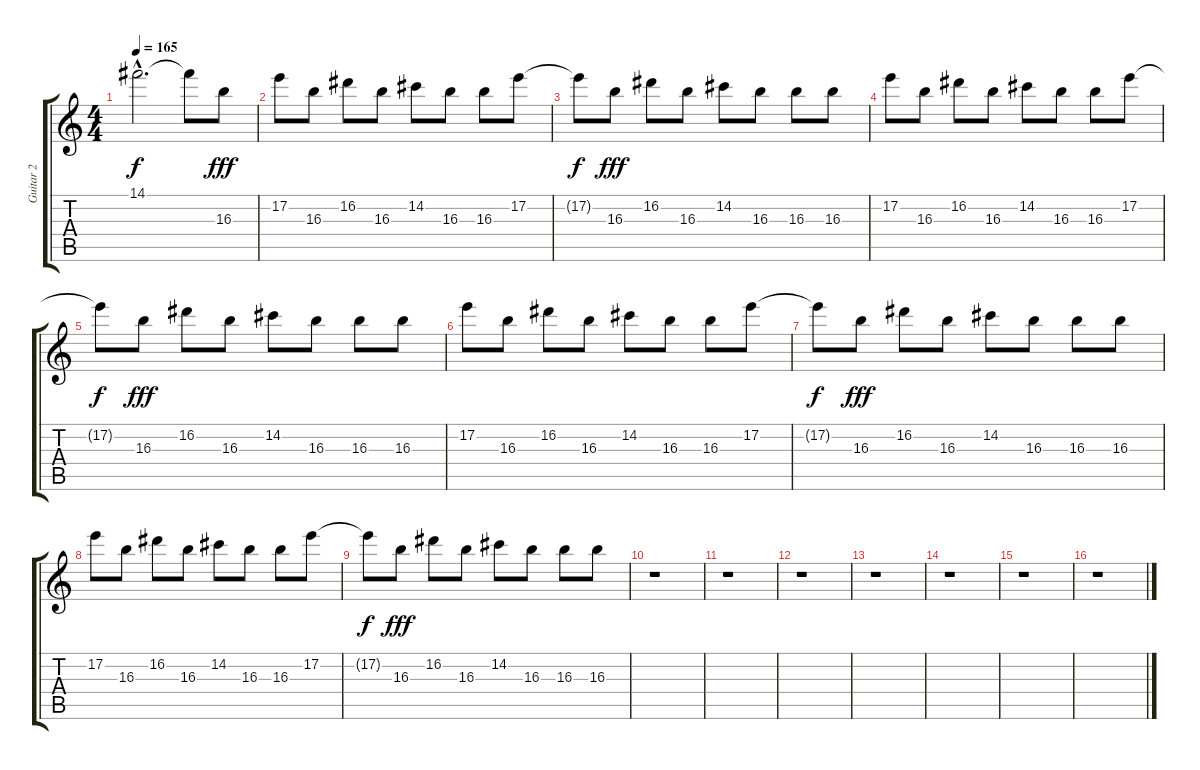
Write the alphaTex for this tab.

\track ("Guitar 2" "Guitar 2") {instrument distortionguitar}
\staff {score tabs}
\tuning (E4 B3 G3 D3 A2 E2) {hide}
\ts (4 4)
\tempo 165
\clef g2
\ks c
14.1{hac t}.2{d dy f} 14.1{t}.8 16.3.8{dy fff} |
17.2.8 16.3.8 16.2.8 16.3.8 14.2.8 16.3.8 16.3.8 17.2.8 |
17.2{t}.8{dy f} 16.3.8{dy fff} 16.2.8 16.3.8 14.2.8 16.3.8 16.3.8 16.3.8 |
17.2.8 16.3.8 16.2.8 16.3.8 14.2.8 16.3.8 16.3.8 17.2.8 |
17.2{t}.8{dy f} 16.3.8{dy fff} 16.2.8 16.3.8 14.2.8 16.3.8 16.3.8 16.3.8 |
17.2.8 16.3.8 16.2.8 16.3.8 14.2.8 16.3.8 16.3.8 17.2.8 |
17.2{t}.8{dy f} 16.3.8{dy fff} 16.2.8 16.3.8 14.2.8 16.3.8 16.3.8 16.3.8 |
17.2.8 16.3.8 16.2.8 16.3.8 14.2.8 16.3.8 16.3.8 17.2.8 |
17.2{t}.8{dy f} 16.3.8{dy fff} 16.2.8 16.3.8 14.2.8 16.3.8 16.3.8 16.3.8 |
r.1 |
r.1 |
r.1 |
r.1 |
r.1 |
r.1 |
r.1
